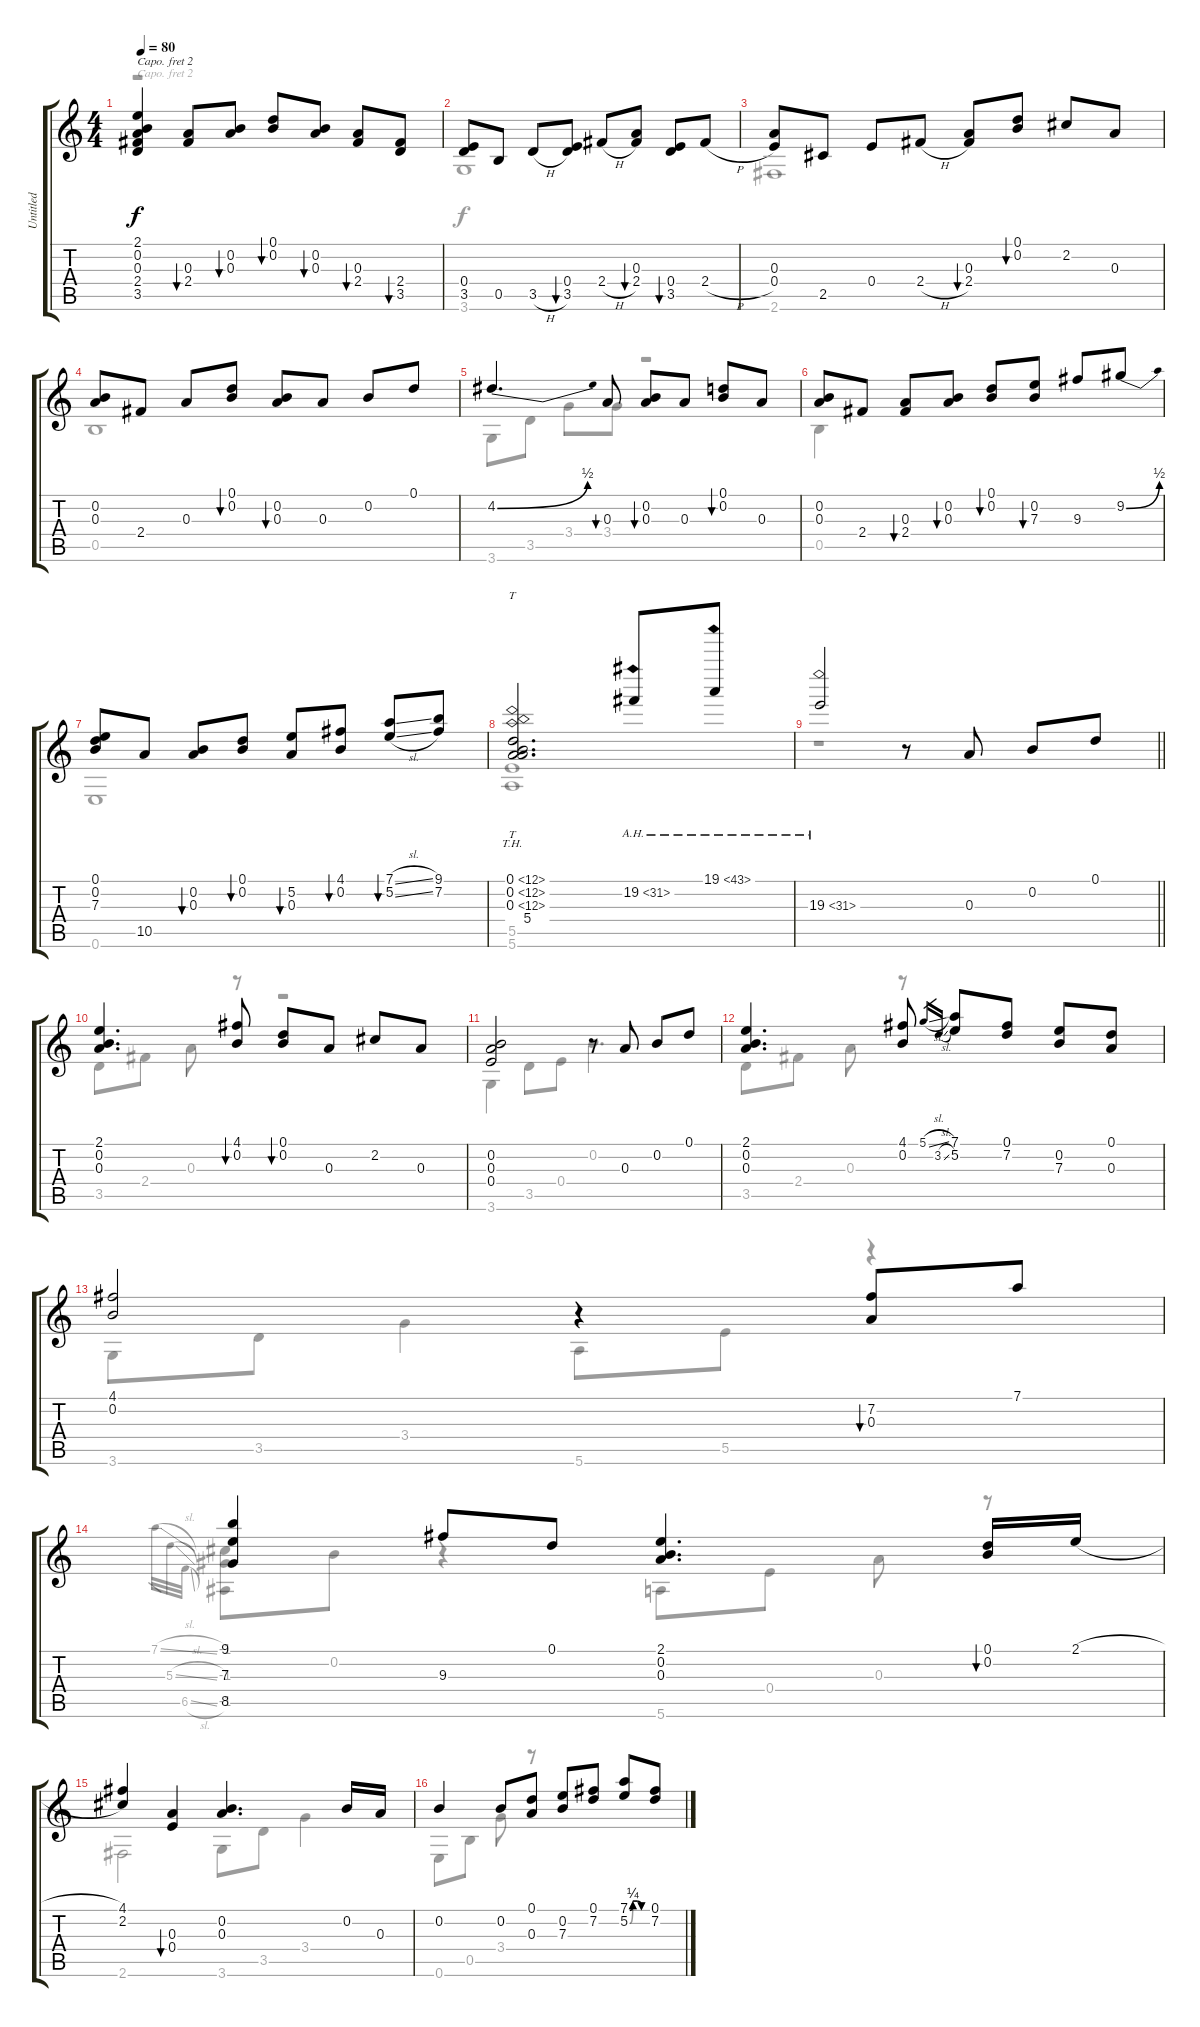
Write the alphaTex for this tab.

\track ("Untitled" "Untitled") {instrument acousticguitarnylon}
\staff {score tabs}
\capo 2
\tuning (C4 A3 G3 D3 A2 D2) {hide}
\voice
\ts (4 4)
\tempo 80
\clef g2
\ks c
(2.1 0.2 0.3 2.4 3.5).4{dy f instrument acousticguitarnylon} (0.3 2.4).8{bu 30} (0.2 0.3).8{bu 30} (0.1 0.2).8{bu 30} (0.2 0.3).8{bu 30} (0.3 2.4).8{bu 30} (2.4 3.5).8{bu 30} |
(0.4 3.5).8 0.5.8 3.5{h}.8 (0.4 3.5).8{bu 30} 2.4{h}.8 (0.3 2.4).8{bu 30} (0.4 3.5).8{bu 30} 2.4{h}.8 |
(0.3 0.4).8 2.5.8 0.4.8 2.4{h}.8 (0.3 2.4).8{bu 30} (0.1 0.2).8{bu 30} 2.2.8 0.3.8 |
(0.2 0.3).8 2.4.8 0.3.8 (0.1 0.2).8{bu 30} (0.2 0.3).8{bu 30} 0.3.8 0.2.8 0.1.8 |
4.2{be (bend 0 0 60 2)}.4{d} 0.3.8{bu 30} (0.2 0.3).8{bu 30} 0.3.8 (0.1 0.2).8{bu 30} 0.3.8 |
(0.2 0.3).8 2.4.8 (0.3 2.4).8{bu 30} (0.2 0.3).8{bu 30} (0.1 0.2).8{bu 30} (0.2 7.3).8{bu 30} 9.3.8 9.2{be (bend 0 0 60 2)}.8 |
(0.1 0.2 7.3).8 10.5.8 (0.2 0.3).8{bu 30} (0.1 0.2).8{bu 30} (5.2 0.3).8{bu 30} (4.1 0.2).8{bu 30} (7.1{sl} 5.2{sl}).8{bu 30} (9.1 7.2).8 |
(0.1{th 12} 0.2{th 12} 0.3{th 12} 5.4).2{tt d} 19.2{ah 12}.8 19.1{ah 24}.8 |
\barLineRight lightlight
19.3{ah 12}.2 r.8 0.3.8 0.2.8 0.1.8 |
\section ("" " ")
(2.1 0.2 0.3).4{d} (4.1 0.2).8{bu 30} (0.1 0.2).8{bu 30} 0.3.8 2.2.8 0.3.8 |
(0.2 0.3 0.4).2 r.8 0.3.8 0.2.8 0.1.8 |
(2.1 0.2 0.3).4{d} (4.1 0.2).8 5.1{sl}.16{gr} 3.2{sl}.16{gr} (7.1 5.2).8 (0.1 7.2).8 (0.2 7.3).8 (0.1 0.3).8 |
(4.1 0.2).2 r.4 (7.2 0.3).8{bu 30} 7.1.8 |
(9.1 7.3 8.5).4 9.3.8 0.1.8 (2.1 0.2 0.3).4{d} (0.1 0.2).16{bu 30} 2.1{h}.16 |
(4.1 2.2).4 (0.3 0.4).4{bu 30} (0.2 0.3).4{d} 0.2.16 0.3.16 |
0.2.4 0.2.8 (0.1 0.3).8 (0.2 7.3).8 (0.1 7.2).8 (7.1{be (custom 0 0 10 1 25 1 40 0 60 0)} 5.2{be (custom 0 0 10 1 25 1 40 0 60 0)}).8 (0.1 7.2).8
\voice
\clef g2
\ottava regular
\simile none
\ks c
r.1{dy f} |
3.6.1 |
2.6.1 |
0.5.1 |
3.6.8 3.5.8 3.4.8 3.4.8 r.2 |
0.5.4 |
0.6.1 |
(5.5 5.6).1 |
\barLineRight lightlight
r.1 |
3.5.8 2.4.8 0.3.8 r.8 r.2 |
3.6.4 3.5.8 0.4.8 0.2.4{d} |
3.5.8 2.4.8 0.3.8 r.8 |
3.6.8 3.5.8 3.4.4 5.6.8 5.5.8 r.4 |
7.1{sl}.32{gr} 5.3{sl}.32{gr} 6.5{sl}.32{gr} (-1.1 -1.3 -1.5).8 0.2.8 r.4 5.6.8 0.4.8 0.3.8 r.8 |
2.6.2 3.6.8 3.5.8 3.4.4 |
0.6.8 0.5.8 3.4.8 r.8
